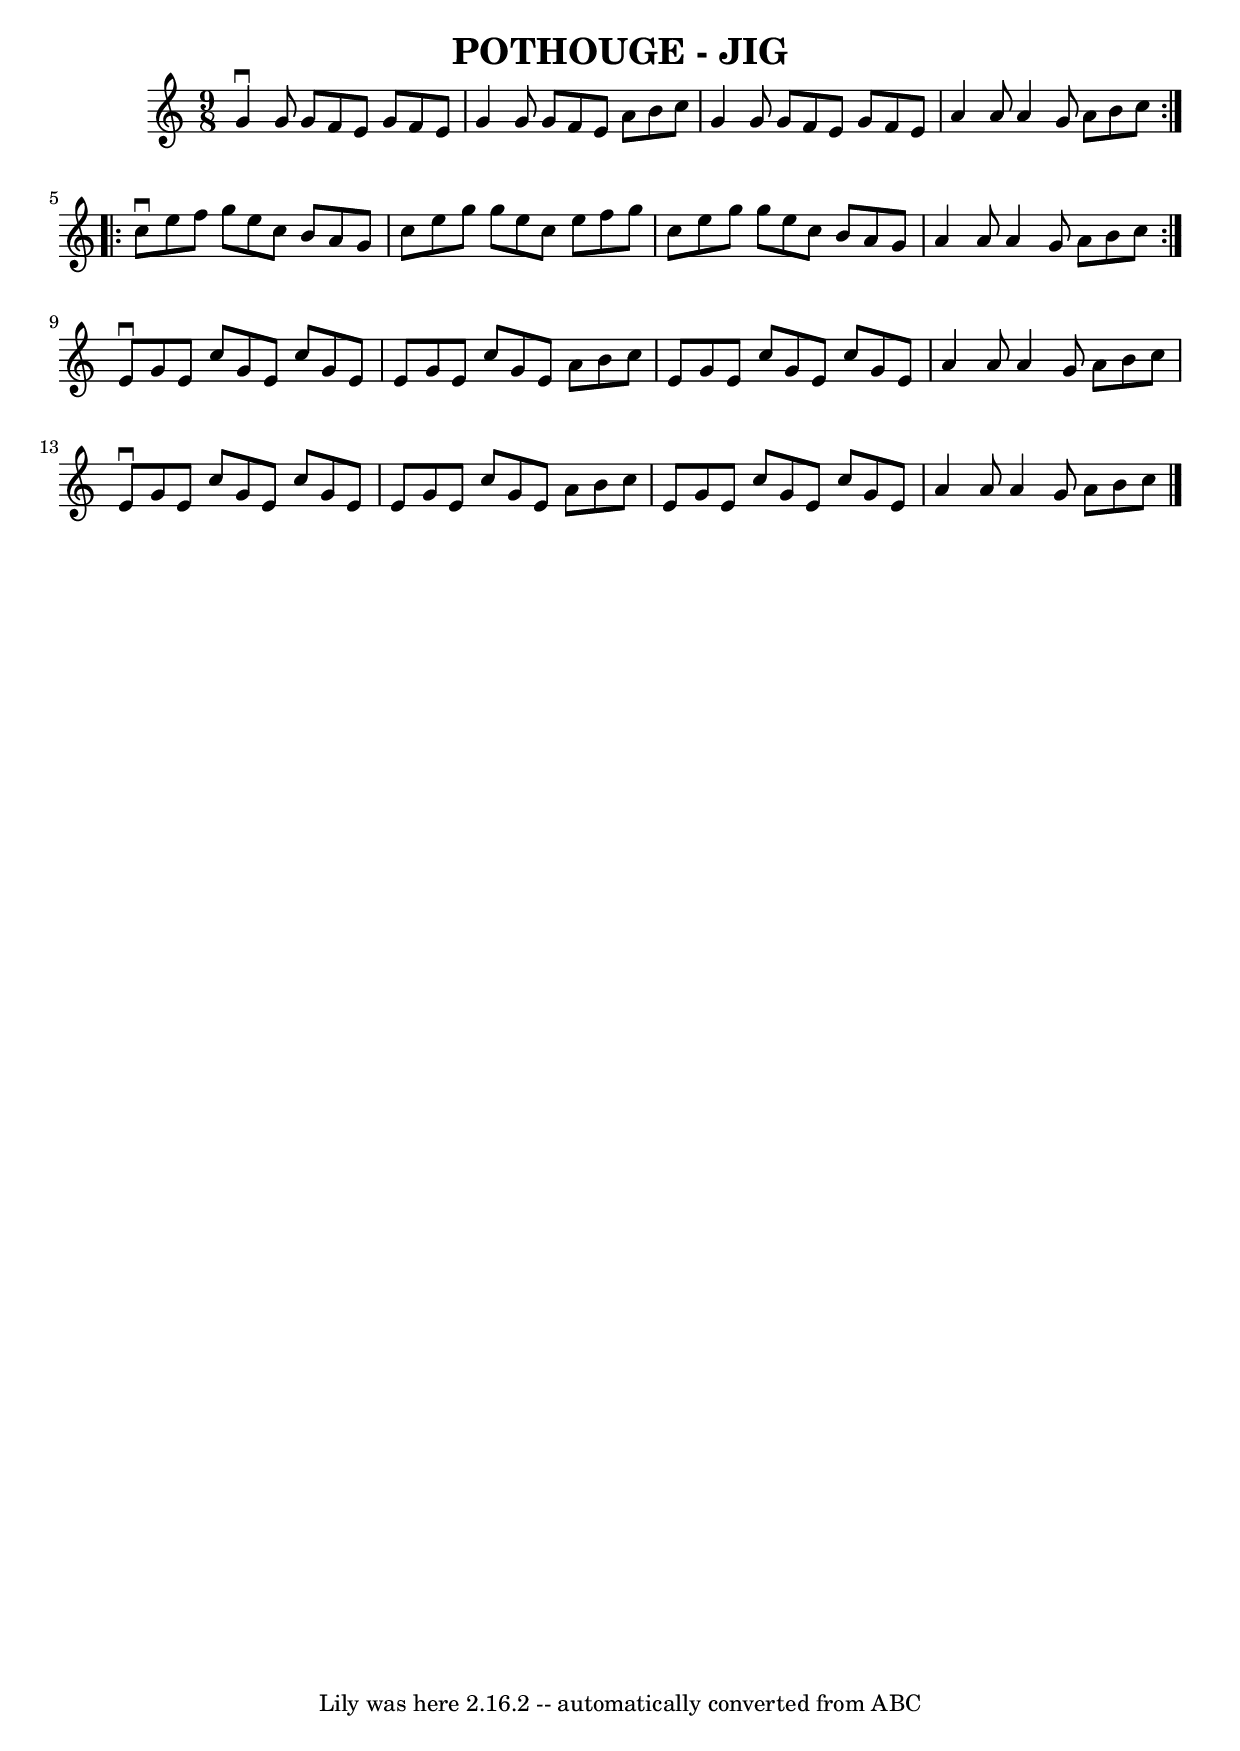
\version "2.7.40"
\include "Mammoth.ily"
\header {
	%% book = "Ryan's Mammoth Collection of Fiddle Tunes"
	crossRefNumber = "1"
	footnotes = ""
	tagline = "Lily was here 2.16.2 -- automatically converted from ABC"
	title = "POTHOUGE - JIG"
}
voicedefault =  {


\repeat volta 2 {
\time 9/8 
\key c \major g'4^\downbow g'8 g'8 f'8 e'8 g'8    
f'8 e'8    |
 g'4 g'8 g'8 f'8 e'8 a'8 b'8 c''8  
  |
 g'4 g'8 g'8 f'8 e'8 g'8 f'8 e'8    |
   
a'4 a'8 a'4 g'8 a'8 b'8 c''8    }     \repeat volta 2 {   
c''8^\downbow e''8 f''8 g''8 e''8 c''8 b'8 a'8 g'8    
|
 c''8 e''8 g''8 g''8 e''8 c''8 e''8 f''8 g''8 
 c''8 e''8 g''8 g''8 e''8 c''8 b'8 a'8 g'8    
|
 a'4 a'8 a'4 g'8 a'8 b'8 c''8    } e'8 
^\downbow g'8 e'8 c''8 g'8 e'8 c''8 g'8 e'8    |
  
 e'8 g'8 e'8 c''8 g'8 e'8 a'8 b'8 c''8    |
   
e'8 g'8 e'8 c''8 g'8 e'8 c''8 g'8 e'8    |
 a'4 
 a'8 a'4 g'8 a'8 b'8 c''8        |
 e'8^\downbow   
g'8 e'8 c''8 g'8 e'8 c''8 g'8 e'8    |
 e'8 g'8 
 e'8 c''8 g'8 e'8 a'8 b'8 c''8    |
 e'8 g'8    
e'8 c''8 g'8 e'8 c''8 g'8 e'8    |
 a'4 a'8 a'4 
 g'8 a'8 b'8 c''8    \bar "|."   
}

\score{
    <<

	\context Staff="default"
	{
	    \voicedefault 
	}

    >>
	\layout {
	}
	\midi {}
}
